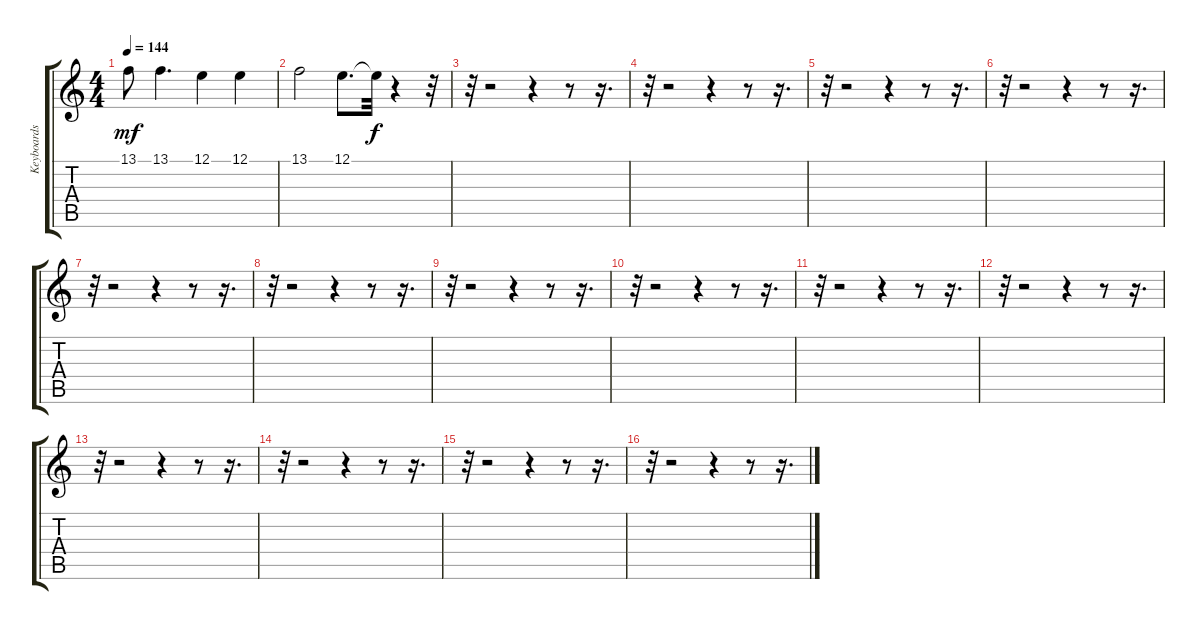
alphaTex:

\track ("Keyboards" "Keyboards") {instrument percussiveorgan}
\staff {score tabs}
\tuning (E4 B3 G3 D3 A2 E2) {hide}
\ts (4 4)
\tempo 144
\clef g2
\ks c
13.1.8{dy mf} 13.1.4{d} 12.1.4 12.1.4 |
13.1.2 12.1.8{d} 12.1{t}.32{dy f} r.4 r.32 |
r.32 r.2 r.4 r.8 r.16{d} |
r.32 r.2 r.4 r.8 r.16{d} |
r.32 r.2 r.4 r.8 r.16{d} |
r.32 r.2 r.4 r.8 r.16{d} |
r.32 r.2 r.4 r.8 r.16{d} |
r.32 r.2 r.4 r.8 r.16{d} |
r.32 r.2 r.4 r.8 r.16{d} |
r.32 r.2 r.4 r.8 r.16{d} |
r.32 r.2 r.4 r.8 r.16{d} |
r.32 r.2 r.4 r.8 r.16{d} |
r.32 r.2 r.4 r.8 r.16{d} |
r.32 r.2 r.4 r.8 r.16{d} |
r.32 r.2 r.4 r.8 r.16{d} |
r.32 r.2 r.4 r.8 r.16{d}
